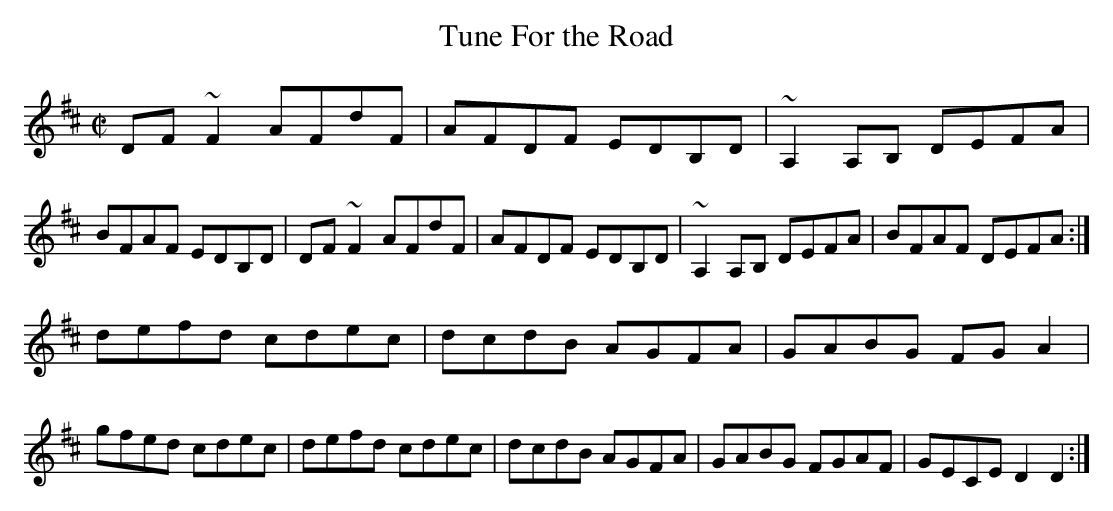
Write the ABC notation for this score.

X:1.1
T:Tune For the Road
M:C|
K:D
DF~F2 AFdF|AFDF EDB,D|~A,2A,B, DEFA|BFAF EDB,D|         DF~F2 AFdF|AFDF EDB,D|~A,2A,B, DEFA|BFAF DEFA:|
defd cdec|dcdB AGFA|GABG FGA2|gfed cdec|                defd cdec|dcdB AGFA|GABG FGAF|GECE D2D2:|
